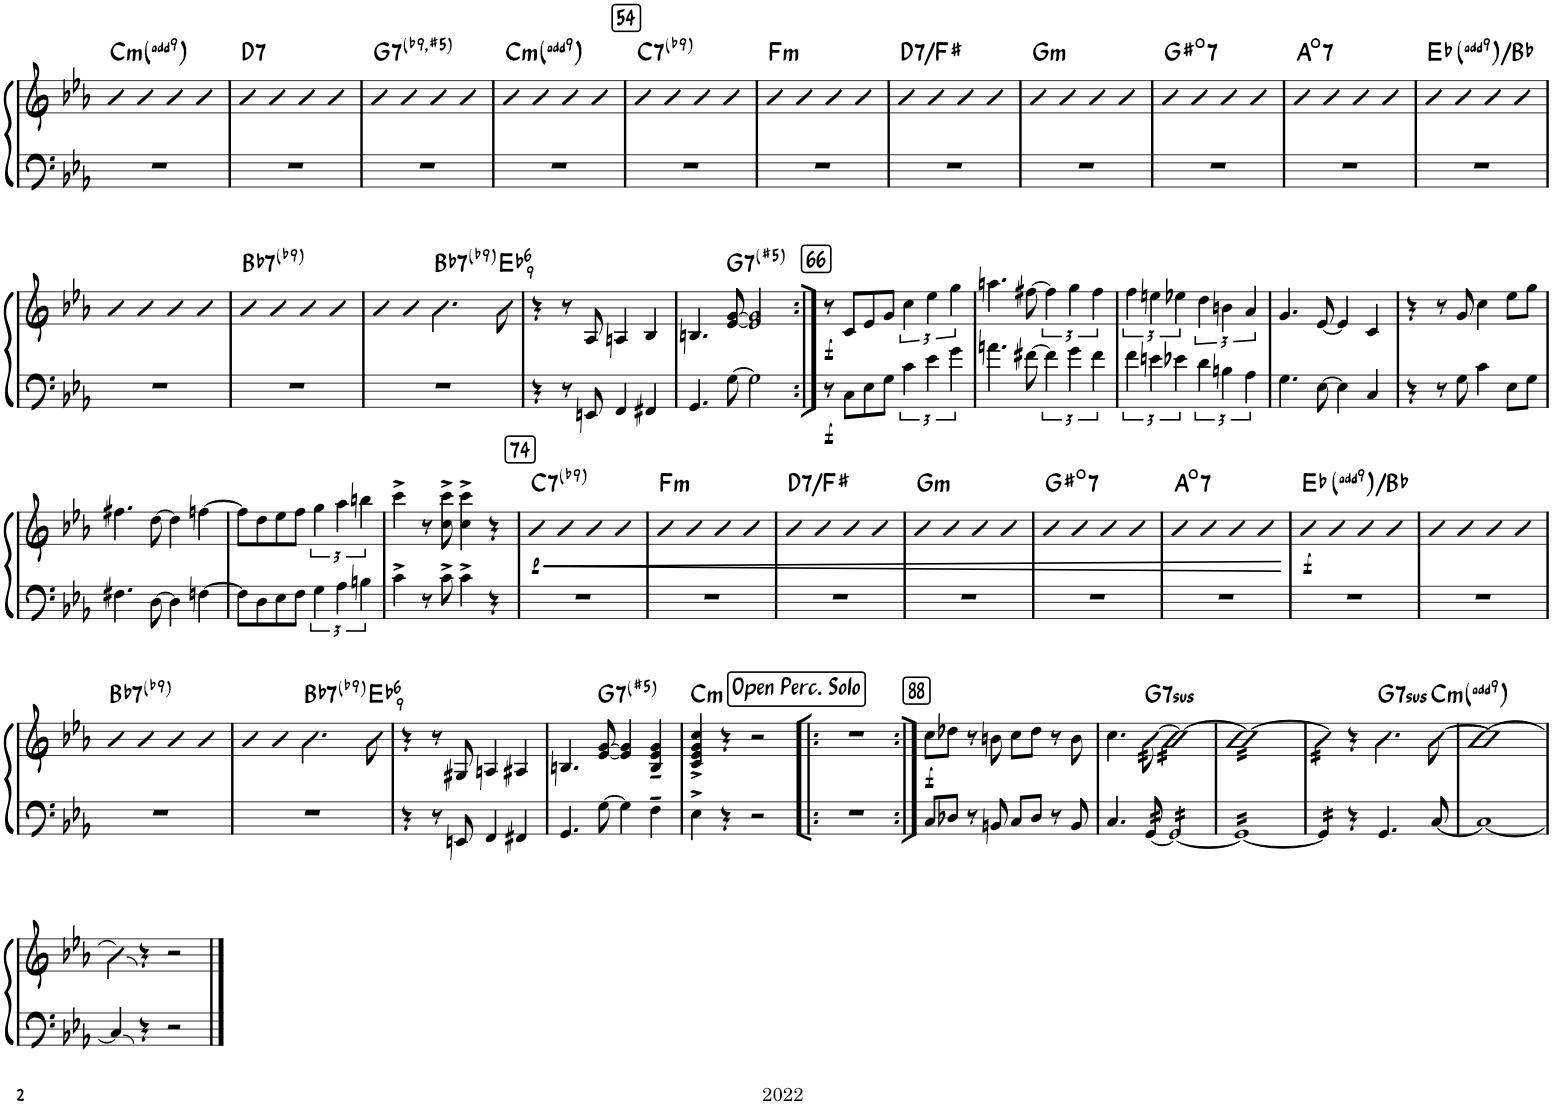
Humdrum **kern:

**kern	**dynam	**harte	**kern	**kern	**dynam	**harte	**kern	**dynam	**harte	**kern	**dynam	**harte	**kern	**dynam	**harte	**kern	**dynam	**harte	**kern	**dynam	**harte	**kern	**dynam	**harte	**kern	**dynam	**harte
*part9	*part9	*part9	*part8	*part8	*part8	*part8	*part7	*part7	*part7	*part6	*part6	*part6	*part5	*part5	*part5	*part4	*part4	*part4	*part3	*part3	*part3	*part2	*part2	*part2	*part1	*part1	*part1
*staff10	*staff10	*	*staff9	*staff8	*staff8/9	*	*staff7	*staff7	*	*staff6	*staff6	*	*staff5	*staff5	*	*staff4	*staff4	*	*staff3	*staff3	*	*staff2	*staff2	*	*staff1	*staff1	*
*I"Acoustic Bass	*	*	*I"Piano	*	*	*	*I"Bb Trumpet 2	*	*	*I"Bb Trumpet 1	*	*	*I"Alto Saxophone 3	*	*	*I"Alto Saxophone 2	*	*	*I"Alto Saxophone 1	*	*	*I"Flute 2	*	*	*I"Flute 1	*	*
*I'Bass	*	*	*I'Pno.	*	*	*	*I'Bb Tpt. 2	*	*	*I'Bb Tpt. 1	*	*	*I'A. Sax. 3	*	*	*I'A. Sax. 2	*	*	*I'A. Sax. 1	*	*	*I'Fl. 2	*	*	*I'Fl. 1	*	*
!!LO:PB:g=z
*clefFv4	*	*	*clefF4	*clefG2	*	*	*clefG2	*	*	*clefG2	*	*	*clefG2	*	*	*clefG2	*	*	*clefG2	*	*	*clefG2	*	*	*clefG2	*	*
*	*	*	*	*	*	*	*ITrd1c2	*	*	*ITrd1c2	*	*	*ITrd5c9	*	*	*ITrd5c9	*	*	*ITrd5c9	*	*	*	*	*	*	*	*
*k[b-e-a-]	*	*	*k[b-e-a-]	*k[b-e-a-]	*	*	*k[b-e-a-]	*	*	*k[b-e-a-]	*	*	*k[b-e-a-]	*	*	*k[b-e-a-]	*	*	*k[b-e-a-]	*	*	*k[b-e-a-]	*	*	*k[b-e-a-]	*	*
*M2/2	*	*	*M2/2	*M2/2	*	*	*M2/2	*	*	*M2/2	*	*	*M2/2	*	*	*M2/2	*	*	*M2/2	*	*	*M2/2	*	*	*M2/2	*	*
*met(c|)	*	*	*met(c|)	*met(c|)	*	*	*met(c|)	*	*	*met(c|)	*	*	*met(c|)	*	*	*met(c|)	*	*	*met(c|)	*	*	*met(c|)	*	*	*met(c|)	*	*
=50	=50	=50	=50	=50	=50	=50	=50	=50	=50	=50	=50	=50	=50	=50	=50	=50	=50	=50	=50	=50	=50	=50	=50	=50	=50	=50	=50
!	!	!LO:H:kt=m	!	!	!	!LO:H:kt=m	!	!	!LO:H:kt=m	!	!	!LO:H:kt=m	!	!	!LO:H:kt=m	!	!	!LO:H:kt=m	!	!	!LO:H:kt=m	!	!	!LO:H:kt=m	!	!	!LO:H:kt=m
4B-	.	C:min(9)	1r	4B-	.	C:min(9)	4B-	.	C:min(9)	4B-	.	C:min(9)	4B-	.	C:min(9)	4B-	.	C:min(9)	4B-	.	C:min(9)	4B-	.	C:min(9)	4B-	.	C:min(9)
4B-	.	.	.	4B-	.	.	4B-	.	.	4B-	.	.	4B-	.	.	4B-	.	.	4B-	.	.	4B-	.	.	4B-	.	.
4B-	.	.	.	4B-	.	.	4B-	.	.	4B-	.	.	4B-	.	.	4B-	.	.	4B-	.	.	4B-	.	.	4B-	.	.
4B-	.	.	.	4B-	.	.	4B-	.	.	4B-	.	.	4B-	.	.	4B-	.	.	4B-	.	.	4B-	.	.	4B-	.	.
=51	=51	=51	=51	=51	=51	=51	=51	=51	=51	=51	=51	=51	=51	=51	=51	=51	=51	=51	=51	=51	=51	=51	=51	=51	=51	=51	=51
!	!	!LO:H:kt=7	!	!	!	!LO:H:kt=7	!	!	!LO:H:kt=7	!	!	!LO:H:kt=7	!	!	!LO:H:kt=7	!	!	!LO:H:kt=7	!	!	!LO:H:kt=7	!	!	!LO:H:kt=7	!	!	!LO:H:kt=7
4B-	.	D:7	1r	4B-	.	D:7	4B-	.	D:7	4B-	.	D:7	4B-	.	D:7	4B-	.	D:7	4B-	.	D:7	4B-	.	D:7	4B-	.	D:7
4B-	.	.	.	4B-	.	.	4B-	.	.	4B-	.	.	4B-	.	.	4B-	.	.	4B-	.	.	4B-	.	.	4B-	.	.
4B-	.	.	.	4B-	.	.	4B-	.	.	4B-	.	.	4B-	.	.	4B-	.	.	4B-	.	.	4B-	.	.	4B-	.	.
4B-	.	.	.	4B-	.	.	4B-	.	.	4B-	.	.	4B-	.	.	4B-	.	.	4B-	.	.	4B-	.	.	4B-	.	.
=52	=52	=52	=52	=52	=52	=52	=52	=52	=52	=52	=52	=52	=52	=52	=52	=52	=52	=52	=52	=52	=52	=52	=52	=52	=52	=52	=52
!	!	!LO:H:kt=7	!	!	!	!LO:H:kt=7	!	!	!LO:H:kt=7	!	!	!LO:H:kt=7	!	!	!LO:H:kt=7	!	!	!LO:H:kt=7	!	!	!LO:H:kt=7	!	!	!LO:H:kt=7	!	!	!LO:H:kt=7
4B-	.	G:(3,#5,b7,b9)	1r	4B-	.	G:(3,#5,b7,b9)	4B-	.	G:(3,#5,b7,b9)	4B-	.	G:(3,#5,b7,b9)	4B-	.	G:(3,#5,b7,b9)	4B-	.	G:(3,#5,b7,b9)	4B-	.	G:(3,#5,b7,b9)	4B-	.	G:(3,#5,b7,b9)	4B-	.	G:(3,#5,b7,b9)
4B-	.	.	.	4B-	.	.	4B-	.	.	4B-	.	.	4B-	.	.	4B-	.	.	4B-	.	.	4B-	.	.	4B-	.	.
4B-	.	.	.	4B-	.	.	4B-	.	.	4B-	.	.	4B-	.	.	4B-	.	.	4B-	.	.	4B-	.	.	4B-	.	.
4B-	.	.	.	4B-	.	.	4B-	.	.	4B-	.	.	4B-	.	.	4B-	.	.	4B-	.	.	4B-	.	.	4B-	.	.
=53	=53	=53	=53	=53	=53	=53	=53	=53	=53	=53	=53	=53	=53	=53	=53	=53	=53	=53	=53	=53	=53	=53	=53	=53	=53	=53	=53
!	!	!LO:H:kt=m	!	!	!	!LO:H:kt=m	!	!	!LO:H:kt=m	!	!	!LO:H:kt=m	!	!	!LO:H:kt=m	!	!	!LO:H:kt=m	!	!	!LO:H:kt=m	!	!	!LO:H:kt=m	!	!	!LO:H:kt=m
4B-	.	C:min(9)	1r	4B-	.	C:min(9)	4B-	.	C:min(9)	4B-	.	C:min(9)	4B-	.	C:min(9)	4B-	.	C:min(9)	4B-	.	C:min(9)	4B-	.	C:min(9)	4B-	.	C:min(9)
4B-	.	.	.	4B-	.	.	4B-	.	.	4B-	.	.	4B-	.	.	4B-	.	.	4B-	.	.	4B-	.	.	4B-	.	.
4B-	.	.	.	4B-	.	.	4B-	.	.	4B-	.	.	4B-	.	.	4B-	.	.	4B-	.	.	4B-	.	.	4B-	.	.
4B-	.	.	.	4B-	.	.	4B-	.	.	4B-	.	.	4B-	.	.	4B-	.	.	4B-	.	.	4B-	.	.	4B-	.	.
!!LO:REH:place=s1:a:B:fs=14:t=54
=54	=54	=54	=54	=54	=54	=54	=54	=54	=54	=54	=54	=54	=54	=54	=54	=54	=54	=54	=54	=54	=54	=54	=54	=54	=54	=54	=54
!	!	!LO:H:kt=7	!	!	!	!LO:H:kt=7	!	!	!LO:H:kt=7	!	!	!LO:H:kt=7	!	!	!LO:H:kt=7	!	!	!LO:H:kt=7	!	!	!LO:H:kt=7	!	!	!LO:H:kt=7	!	!	!LO:H:kt=7
4B-	.	C:7(b9)	1r	4B-	.	C:7(b9)	4B-	.	C:7(b9)	4B-	.	C:7(b9)	4B-	.	C:7(b9)	4B-	.	C:7(b9)	4B-	.	C:7(b9)	4B-	.	C:7(b9)	4B-	.	C:7(b9)
4B-	.	.	.	4B-	.	.	4B-	.	.	4B-	.	.	4B-	.	.	4B-	.	.	4B-	.	.	4B-	.	.	4B-	.	.
4B-	.	.	.	4B-	.	.	4B-	.	.	4B-	.	.	4B-	.	.	4B-	.	.	4B-	.	.	4B-	.	.	4B-	.	.
4B-	.	.	.	4B-	.	.	4B-	.	.	4B-	.	.	4B-	.	.	4B-	.	.	4B-	.	.	4B-	.	.	4B-	.	.
=55	=55	=55	=55	=55	=55	=55	=55	=55	=55	=55	=55	=55	=55	=55	=55	=55	=55	=55	=55	=55	=55	=55	=55	=55	=55	=55	=55
!	!	!LO:H:kt=m	!	!	!	!LO:H:kt=m	!	!	!LO:H:kt=m	!	!	!LO:H:kt=m	!	!	!LO:H:kt=m	!	!	!LO:H:kt=m	!	!	!LO:H:kt=m	!	!	!LO:H:kt=m	!	!	!LO:H:kt=m
4B-	.	F:min	1r	4B-	.	F:min	4B-	.	F:min	4B-	.	F:min	4B-	.	F:min	4B-	.	F:min	4B-	.	F:min	4B-	.	F:min	4B-	.	F:min
4B-	.	.	.	4B-	.	.	4B-	.	.	4B-	.	.	4B-	.	.	4B-	.	.	4B-	.	.	4B-	.	.	4B-	.	.
4B-	.	.	.	4B-	.	.	4B-	.	.	4B-	.	.	4B-	.	.	4B-	.	.	4B-	.	.	4B-	.	.	4B-	.	.
4B-	.	.	.	4B-	.	.	4B-	.	.	4B-	.	.	4B-	.	.	4B-	.	.	4B-	.	.	4B-	.	.	4B-	.	.
=56	=56	=56	=56	=56	=56	=56	=56	=56	=56	=56	=56	=56	=56	=56	=56	=56	=56	=56	=56	=56	=56	=56	=56	=56	=56	=56	=56
!	!	!LO:H:kt=7	!	!	!	!LO:H:kt=7	!	!	!LO:H:kt=7	!	!	!LO:H:kt=7	!	!	!LO:H:kt=7	!	!	!LO:H:kt=7	!	!	!LO:H:kt=7	!	!	!LO:H:kt=7	!	!	!LO:H:kt=7
4B-	.	D:7/3	1r	4B-	.	D:7/3	4B-	.	D:7/3	4B-	.	D:7/3	4B-	.	D:7/3	4B-	.	D:7/3	4B-	.	D:7/3	4B-	.	D:7/3	4B-	.	D:7/3
4B-	.	.	.	4B-	.	.	4B-	.	.	4B-	.	.	4B-	.	.	4B-	.	.	4B-	.	.	4B-	.	.	4B-	.	.
4B-	.	.	.	4B-	.	.	4B-	.	.	4B-	.	.	4B-	.	.	4B-	.	.	4B-	.	.	4B-	.	.	4B-	.	.
4B-	.	.	.	4B-	.	.	4B-	.	.	4B-	.	.	4B-	.	.	4B-	.	.	4B-	.	.	4B-	.	.	4B-	.	.
=57	=57	=57	=57	=57	=57	=57	=57	=57	=57	=57	=57	=57	=57	=57	=57	=57	=57	=57	=57	=57	=57	=57	=57	=57	=57	=57	=57
!	!	!LO:H:kt=m	!	!	!	!LO:H:kt=m	!	!	!LO:H:kt=m	!	!	!LO:H:kt=m	!	!	!LO:H:kt=m	!	!	!LO:H:kt=m	!	!	!LO:H:kt=m	!	!	!LO:H:kt=m	!	!	!LO:H:kt=m
4B-	.	G:min	1r	4B-	.	G:min	4B-	.	G:min	4B-	.	G:min	4B-	.	G:min	4B-	.	G:min	4B-	.	G:min	4B-	.	G:min	4B-	.	G:min
4B-	.	.	.	4B-	.	.	4B-	.	.	4B-	.	.	4B-	.	.	4B-	.	.	4B-	.	.	4B-	.	.	4B-	.	.
4B-	.	.	.	4B-	.	.	4B-	.	.	4B-	.	.	4B-	.	.	4B-	.	.	4B-	.	.	4B-	.	.	4B-	.	.
4B-	.	.	.	4B-	.	.	4B-	.	.	4B-	.	.	4B-	.	.	4B-	.	.	4B-	.	.	4B-	.	.	4B-	.	.
=58	=58	=58	=58	=58	=58	=58	=58	=58	=58	=58	=58	=58	=58	=58	=58	=58	=58	=58	=58	=58	=58	=58	=58	=58	=58	=58	=58
!	!	!LO:H:kt=7	!	!	!	!LO:H:kt=7	!	!	!LO:H:kt=7	!	!	!LO:H:kt=7	!	!	!LO:H:kt=7	!	!	!LO:H:kt=7	!	!	!LO:H:kt=7	!	!	!LO:H:kt=7	!	!	!LO:H:kt=7
4B-	.	G#:dim7	1r	4B-	.	G#:dim7	4B-	.	G#:dim7	4B-	.	G#:dim7	4B-	.	G#:dim7	4B-	.	G#:dim7	4B-	.	G#:dim7	4B-	.	G#:dim7	4B-	.	G#:dim7
4B-	.	.	.	4B-	.	.	4B-	.	.	4B-	.	.	4B-	.	.	4B-	.	.	4B-	.	.	4B-	.	.	4B-	.	.
4B-	.	.	.	4B-	.	.	4B-	.	.	4B-	.	.	4B-	.	.	4B-	.	.	4B-	.	.	4B-	.	.	4B-	.	.
4B-	.	.	.	4B-	.	.	4B-	.	.	4B-	.	.	4B-	.	.	4B-	.	.	4B-	.	.	4B-	.	.	4B-	.	.
=59	=59	=59	=59	=59	=59	=59	=59	=59	=59	=59	=59	=59	=59	=59	=59	=59	=59	=59	=59	=59	=59	=59	=59	=59	=59	=59	=59
!	!	!LO:H:kt=7	!	!	!	!LO:H:kt=7	!	!	!LO:H:kt=7	!	!	!LO:H:kt=7	!	!	!LO:H:kt=7	!	!	!LO:H:kt=7	!	!	!LO:H:kt=7	!	!	!LO:H:kt=7	!	!	!LO:H:kt=7
4B-	.	A:dim7	1r	4B-	.	A:dim7	4B-	.	A:dim7	4B-	.	A:dim7	4B-	.	A:dim7	4B-	.	A:dim7	4B-	.	A:dim7	4B-	.	A:dim7	4B-	.	A:dim7
4B-	.	.	.	4B-	.	.	4B-	.	.	4B-	.	.	4B-	.	.	4B-	.	.	4B-	.	.	4B-	.	.	4B-	.	.
4B-	.	.	.	4B-	.	.	4B-	.	.	4B-	.	.	4B-	.	.	4B-	.	.	4B-	.	.	4B-	.	.	4B-	.	.
4B-	.	.	.	4B-	.	.	4B-	.	.	4B-	.	.	4B-	.	.	4B-	.	.	4B-	.	.	4B-	.	.	4B-	.	.
=60	=60	=60	=60	=60	=60	=60	=60	=60	=60	=60	=60	=60	=60	=60	=60	=60	=60	=60	=60	=60	=60	=60	=60	=60	=60	=60	=60
4B-	.	Eb:maj(9)/5	1r	4B-	.	Eb:maj(9)/5	4B-	.	Eb:maj(9)/5	4B-	.	Eb:maj(9)/5	4B-	.	Eb:maj(9)/5	4B-	.	Eb:maj(9)/5	4B-	.	Eb:maj(9)/5	4B-	.	Eb:maj(9)/5	4B-	.	Eb:maj(9)/5
4B-	.	.	.	4B-	.	.	4B-	.	.	4B-	.	.	4B-	.	.	4B-	.	.	4B-	.	.	4B-	.	.	4B-	.	.
4B-	.	.	.	4B-	.	.	4B-	.	.	4B-	.	.	4B-	.	.	4B-	.	.	4B-	.	.	4B-	.	.	4B-	.	.
4B-	.	.	.	4B-	.	.	4B-	.	.	4B-	.	.	4B-	.	.	4B-	.	.	4B-	.	.	4B-	.	.	4B-	.	.
!!LO:LB:g=z
=61	=61	=61	=61	=61	=61	=61	=61	=61	=61	=61	=61	=61	=61	=61	=61	=61	=61	=61	=61	=61	=61	=61	=61	=61	=61	=61	=61
4B-	.	.	1r	4B-	.	.	4B-	.	.	4B-	.	.	4B-	.	.	4B-	.	.	4B-	.	.	4B-	.	.	4B-	.	.
4B-	.	.	.	4B-	.	.	4B-	.	.	4B-	.	.	4B-	.	.	4B-	.	.	4B-	.	.	4B-	.	.	4B-	.	.
4B-	.	.	.	4B-	.	.	4B-	.	.	4B-	.	.	4B-	.	.	4B-	.	.	4B-	.	.	4B-	.	.	4B-	.	.
4B-	.	.	.	4B-	.	.	4B-	.	.	4B-	.	.	4B-	.	.	4B-	.	.	4B-	.	.	4B-	.	.	4B-	.	.
=62	=62	=62	=62	=62	=62	=62	=62	=62	=62	=62	=62	=62	=62	=62	=62	=62	=62	=62	=62	=62	=62	=62	=62	=62	=62	=62	=62
!	!	!LO:H:kt=7	!	!	!	!LO:H:kt=7	!	!	!LO:H:kt=7	!	!	!LO:H:kt=7	!	!	!LO:H:kt=7	!	!	!LO:H:kt=7	!	!	!LO:H:kt=7	!	!	!LO:H:kt=7	!	!	!LO:H:kt=7
4B-	.	Bb:7(b9)	1r	4B-	.	Bb:7(b9)	4B-	.	Bb:7(b9)	4B-	.	Bb:7(b9)	4B-	.	Bb:7(b9)	4B-	.	Bb:7(b9)	4B-	.	Bb:7(b9)	4B-	.	Bb:7(b9)	4B-	.	Bb:7(b9)
4B-	.	.	.	4B-	.	.	4B-	.	.	4B-	.	.	4B-	.	.	4B-	.	.	4B-	.	.	4B-	.	.	4B-	.	.
4B-	.	.	.	4B-	.	.	4B-	.	.	4B-	.	.	4B-	.	.	4B-	.	.	4B-	.	.	4B-	.	.	4B-	.	.
4B-	.	.	.	4B-	.	.	4B-	.	.	4B-	.	.	4B-	.	.	4B-	.	.	4B-	.	.	4B-	.	.	4B-	.	.
=63	=63	=63	=63	=63	=63	=63	=63	=63	=63	=63	=63	=63	=63	=63	=63	=63	=63	=63	=63	=63	=63	=63	=63	=63	=63	=63	=63
4B-	.	.	1r	4B-	.	.	4B-	.	.	4B-	.	.	4B-	.	.	4B-	.	.	4B-	.	.	4B-	.	.	4B-	.	.
4B-	.	.	.	4B-	.	.	4B-	.	.	4B-	.	.	4B-	.	.	4B-	.	.	4B-	.	.	4B-	.	.	4B-	.	.
!	!	!LO:H:kt=7	!	!	!	!LO:H:kt=7	!	!	!LO:H:kt=7	!	!	!LO:H:kt=7	!	!	!LO:H:kt=7	!	!	!LO:H:kt=7	!	!	!LO:H:kt=7	!	!	!LO:H:kt=7	!	!	!LO:H:kt=7
4.B-	.	Bb:7(b9)	.	4.B-\	.	Bb:7(b9)	4.B-	.	Bb:7(b9)	4.B-	.	Bb:7(b9)	4.B-	.	Bb:7(b9)	4.B-	.	Bb:7(b9)	4.B-	.	Bb:7(b9)	4.B-	.	Bb:7(b9)	4.B-	.	Bb:7(b9)
!	!	!LO:H:kt=6	!	!	!	!LO:H:kt=6	!	!	!LO:H:kt=6	!	!	!LO:H:kt=6	!	!	!LO:H:kt=6	!	!	!LO:H:kt=6	!	!	!LO:H:kt=6	!	!	!LO:H:kt=6	!	!	!LO:H:kt=6
8B-	.	Eb:maj6(9)	.	8B-\	.	Eb:maj6(9)	8B-	.	Eb:maj6(9)	8B-	.	Eb:maj6(9)	8B-	.	Eb:maj6(9)	8B-	.	Eb:maj6(9)	8B-	.	Eb:maj6(9)	8B-	.	Eb:maj6(9)	8B-	.	Eb:maj6(9)
=64	=64	=64	=64	=64	=64	=64	=64	=64	=64	=64	=64	=64	=64	=64	=64	=64	=64	=64	=64	=64	=64	=64	=64	=64	=64	=64	=64
4r	.	.	4r	4r	.	.	4r	.	.	4r	.	.	4r	.	.	4r	.	.	4r	.	.	4r	.	.	4r	.	.
8r	.	.	8r	8r	.	.	8r	.	.	8r	.	.	8r	.	.	8r	.	.	8r	.	.	8r	.	.	8r	.	.
8EEEn	.	.	8EEn/	8A-/	.	.	8A-	.	.	8A-	.	.	8A-	.	.	8A-	.	.	8A-	.	.	8a-	.	.	8a-	.	.
4FFF	.	.	4FF/	4An/	.	.	4An	.	.	4An	.	.	4An	.	.	4An	.	.	4An	.	.	4an	.	.	4an	.	.
4FFF#X	.	.	4FF#X/	4B-/	.	.	4B-	.	.	4B-	.	.	4B-	.	.	4B-	.	.	4B-	.	.	4b-	.	.	4b-	.	.
=65	=65	=65	=65	=65	=65	=65	=65	=65	=65	=65	=65	=65	=65	=65	=65	=65	=65	=65	=65	=65	=65	=65	=65	=65	=65	=65	=65
4.GGG	.	.	4.GG/	4.Bn/	.	.	4.Bn	.	.	4.Bn	.	.	4.Bn	.	.	4.Bn	.	.	4.Bn	.	.	4.bn	.	.	4.bn	.	.
!	!	!LO:H:kt=7	!	!	!	!LO:H:kt=7	!	!	!LO:H:kt=7	!	!	!LO:H:kt=7	!	!	!LO:H:kt=7	!	!	!LO:H:kt=7	!	!	!LO:H:kt=7	!	!	!LO:H:kt=7	!	!	!LO:H:kt=7
[8GG	.	G:(3,#5,b7)	[8G\	[8e-/ [8g/	.	G:(3,#5,b7)	[8e- [8g	.	G:(3,#5,b7)	[8e- [8g	.	G:(3,#5,b7)	[8e- [8g	.	G:(3,#5,b7)	[8e- [8g	.	G:(3,#5,b7)	[8e- [8g	.	G:(3,#5,b7)	[8ee- [8gg	.	G:(3,#5,b7)	[8ee- [8gg	.	G:(3,#5,b7)
4GG]	.	.	2G\]	2e-/] 2g/]	.	.	2e-] 2g]	.	.	2e-] 2g]	.	.	2e-] 2g]	.	.	2e-] 2g]	.	.	2e-] 2g]	.	.	2ee-] 2gg]	.	.	2ee-] 2gg]	.	.
4GGG	.	.	.	.	.	.	.	.	.	.	.	.	.	.	.	.	.	.	.	.	.	.	.	.	.	.	.
!!LO:REH:place=s1:a:B:fs=14:t=66
=66:|!	=66:|!	=66:|!	=66:|!	=66:|!	=66:|!	=66:|!	=66:|!	=66:|!	=66:|!	=66:|!	=66:|!	=66:|!	=66:|!	=66:|!	=66:|!	=66:|!	=66:|!	=66:|!	=66:|!	=66:|!	=66:|!	=66:|!	=66:|!	=66:|!	=66:|!	=66:|!	=66:|!
!	!LO:DY:b	!	!	!	!LO:DY:b=2	!	!	!	!	!	!	!	!	!	!	!	!	!	!	!	!	!	!	!	!	!	!
!	!	!	!	!	!LO:DY:n=1:b	!	!	!LO:DY:b	!	!	!LO:DY:b	!	!	!LO:DY:b	!	!	!LO:DY:b	!	!	!LO:DY:b	!	!	!LO:DY:b	!	!	!LO:DY:b	!
8r	f	.	8r	8r	f f	.	8r	f	.	8r	f	.	8r	f	.	8r	f	.	8r	f	.	8r	f	.	8r	f	.
8CC/L	.	.	8C\L	8c/L	.	.	8c/L	.	.	8c!/L	.	.	8c/L	.	.	8c/L	.	.	8c/L	.	.	8c!/L	.	.	8c!/L	.	.
8EE-/	.	.	8E-\	8e-/	.	.	8e-/	.	.	8e-!/	.	.	8e-/	.	.	8e-/	.	.	8e-/	.	.	8e-!/	.	.	8e-!/	.	.
8GG/J	.	.	8G\J	8g/J	.	.	8g/J	.	.	8g!/J	.	.	8g/J	.	.	8g/J	.	.	8g/J	.	.	8g!/J	.	.	8g!/J	.	.
*Xbrackettup	*	*	*	*	*	*	*Xbrackettup	*	*	*Xbrackettup	*	*	*Xbrackettup	*	*	*Xbrackettup	*	*	*Xbrackettup	*	*	*Xbrackettup	*	*	*Xbrackettup	*	*
6C	.	.	6c\	6cc\	.	.	6c	.	.	6cc	.	.	6c	.	.	6c	.	.	6cc	.	.	6cc	.	.	6cc	.	.
6E-	.	.	6e-\	6ee-\	.	.	6e-	.	.	6ee-	.	.	6e-	.	.	6e-	.	.	6ee-	.	.	6ee-	.	.	6ee-	.	.
6G	.	.	6g\	6gg\	.	.	6g	.	.	6gg	.	.	6g	.	.	6g	.	.	6gg	.	.	6gg	.	.	6gg	.	.
=67	=67	=67	=67	=67	=67	=67	=67	=67	=67	=67	=67	=67	=67	=67	=67	=67	=67	=67	=67	=67	=67	=67	=67	=67	=67	=67	=67
4.An	.	.	4.an\	4.aan\	.	.	4.an	.	.	4.aan	.	.	4.an	.	.	4.an	.	.	4.aan	.	.	4.aan	.	.	4.aan	.	.
[8F#X	.	.	[8f#X\	[8ff#X\	.	.	[8f#X	.	.	[8ff#X	.	.	[8f#X	.	.	[8f#X	.	.	[8ff#X	.	.	[8ff#X	.	.	[8ff#X	.	.
6F#]	.	.	6f#\]	6ff#\]	.	.	6f#]	.	.	6ff#]	.	.	6f#]	.	.	6f#]	.	.	6ff#]	.	.	6ff#]	.	.	6ff#]	.	.
6G	.	.	6g\	6gg\	.	.	6g	.	.	6gg	.	.	6g	.	.	6g	.	.	6gg	.	.	6gg	.	.	6gg	.	.
6F#	.	.	6f#\	6ff#\	.	.	6f#	.	.	6ff#	.	.	6f#	.	.	6f#	.	.	6ff#	.	.	6ff#	.	.	6ff#	.	.
=68	=68	=68	=68	=68	=68	=68	=68	=68	=68	=68	=68	=68	=68	=68	=68	=68	=68	=68	=68	=68	=68	=68	=68	=68	=68	=68	=68
6F	.	.	6f\	6ff\	.	.	6f	.	.	6ff	.	.	6f	.	.	6f	.	.	6ff	.	.	6ff	.	.	6ff	.	.
6En	.	.	6en\	6een\	.	.	6en	.	.	6een	.	.	6en	.	.	6en	.	.	6een	.	.	6een	.	.	6een	.	.
6E-X	.	.	6e-X\	6ee-X\	.	.	6e-X	.	.	6ee-X	.	.	6e-X	.	.	6e-X	.	.	6ee-X	.	.	6ee-X	.	.	6ee-X	.	.
6D	.	.	6d\	6dd\	.	.	6d	.	.	6dd	.	.	6d	.	.	6d	.	.	6dd	.	.	6dd	.	.	6dd	.	.
6BBn	.	.	6Bn\	6bn\	.	.	6bn	.	.	6bn	.	.	6Bn	.	.	6Bn	.	.	6bn	.	.	6bbn	.	.	6bbn	.	.
6AA-	.	.	6A-\	6a-/	.	.	6a-	.	.	6a-	.	.	6A-	.	.	6A-	.	.	6a-	.	.	6aa-	.	.	6aa-	.	.
=69	=69	=69	=69	=69	=69	=69	=69	=69	=69	=69	=69	=69	=69	=69	=69	=69	=69	=69	=69	=69	=69	=69	=69	=69	=69	=69	=69
4.GG	.	.	4.G\	4.g/	.	.	4.g	.	.	4.g	.	.	4.G	.	.	4.G	.	.	4.g	.	.	4.gg	.	.	4.gg	.	.
[8EE-	.	.	[8E-\	[8e-/	.	.	[8e-	.	.	[8e-	.	.	[8e-	.	.	[8e-	.	.	[8e-	.	.	[8ee-	.	.	[8ee-	.	.
4EE-]	.	.	4E-\]	4e-/]	.	.	4e-]	.	.	4e-]	.	.	4e-]	.	.	4e-]	.	.	4e-]	.	.	4ee-]	.	.	4ee-]	.	.
4CC	.	.	4C/	4c/	.	.	4c	.	.	4c	.	.	4c	.	.	4c	.	.	4c	.	.	4cc	.	.	4cc	.	.
=70	=70	=70	=70	=70	=70	=70	=70	=70	=70	=70	=70	=70	=70	=70	=70	=70	=70	=70	=70	=70	=70	=70	=70	=70	=70	=70	=70
4r	.	.	4r	4r	.	.	4r	.	.	4r	.	.	4r	.	.	4r	.	.	4r	.	.	4r	.	.	4r	.	.
8r	.	.	8r	8r	.	.	8r	.	.	8r	.	.	8r	.	.	8r	.	.	8r	.	.	8r	.	.	8r	.	.
8GG	.	.	8G\	8g/	.	.	8g	.	.	8g	.	.	8g	.	.	8g	.	.	8g	.	.	8g	.	.	8g	.	.
4C	.	.	4c\	4cc\	.	.	4cc	.	.	4cc	.	.	4cc	.	.	4cc	.	.	4cc	.	.	4cc	.	.	4cc	.	.
8EE-/L	.	.	8E-\L	8ee-\L	.	.	8e-/L	.	.	8ee-\L	.	.	8e-/L	.	.	8e-/L	.	.	8ee-\L	.	.	8ee-\L	.	.	8ee-\L	.	.
8GG/J	.	.	8G\J	8gg\J	.	.	8g/J	.	.	8gg\J	.	.	8g/J	.	.	8g/J	.	.	8gg\J	.	.	8gg\J	.	.	8gg\J	.	.
!!LO:LB:g=z
=71	=71	=71	=71	=71	=71	=71	=71	=71	=71	=71	=71	=71	=71	=71	=71	=71	=71	=71	=71	=71	=71	=71	=71	=71	=71	=71	=71
4.FF#X	.	.	4.F#X\	4.ff#X\	.	.	4.f#X	.	.	4.ff#X	.	.	4.f#X	.	.	4.f#X	.	.	4.ff#X	.	.	4.ff#X	.	.	4.ff#X	.	.
[8DD	.	.	[8D\	[8dd\	.	.	[8d	.	.	[8dd	.	.	[8d	.	.	[8d	.	.	[8dd	.	.	[8dd	.	.	[8dd	.	.
4DD]	.	.	4D\]	4dd\]	.	.	4d]	.	.	4dd]	.	.	4d]	.	.	4d]	.	.	4dd]	.	.	4dd]	.	.	4dd]	.	.
[4FFn	.	.	[4Fn\	[4ffn\	.	.	[4fn	.	.	[4ffn	.	.	[4fn	.	.	[4fn	.	.	[4ffn	.	.	[4ffn	.	.	[4ffn	.	.
=72	=72	=72	=72	=72	=72	=72	=72	=72	=72	=72	=72	=72	=72	=72	=72	=72	=72	=72	=72	=72	=72	=72	=72	=72	=72	=72	=72
8FF/L]	.	.	8F\L]	8ff\L]	.	.	8f/L]	.	.	8ff\L]	.	.	8f/L]	.	.	8f/L]	.	.	8ff\L]	.	.	8ff\L]	.	.	8ff\L]	.	.
8DD/	.	.	8D\	8dd\	.	.	8d/	.	.	8dd\	.	.	8d/	.	.	8d/	.	.	8dd\	.	.	8dd\	.	.	8dd\	.	.
8EE-/	.	.	8E-\	8ee-\	.	.	8e-/	.	.	8ee-\	.	.	8e-/	.	.	8e-/	.	.	8ee-\	.	.	8ee-\	.	.	8ee-\	.	.
8FF/J	.	.	8F\J	8ff\J	.	.	8f/J	.	.	8ff\J	.	.	8f/J	.	.	8f/J	.	.	8ff\J	.	.	8ff\J	.	.	8ff\J	.	.
6GG	.	.	6G\	6gg\	.	.	6g	.	.	6gg	.	.	6g	.	.	6g	.	.	6gg	.	.	6gg	.	.	6gg	.	.
6AA-	.	.	6A-\	6aa-\	.	.	6a-	.	.	6aa-	.	.	6a-	.	.	6a-	.	.	6aa-	.	.	6aa-	.	.	6aa-	.	.
6BBn	.	.	6Bn\	6bbn\	.	.	6bn	.	.	6bbn	.	.	6bn	.	.	6bn	.	.	6bbn	.	.	6bbn	.	.	6bbn	.	.
=73	=73	=73	=73	=73	=73	=73	=73	=73	=73	=73	=73	=73	=73	=73	=73	=73	=73	=73	=73	=73	=73	=73	=73	=73	=73	=73	=73
4C^	.	.	4c^\	4ccc^\	.	.	4cc^	.	.	4ccc^	.	.	4cc^	.	.	4cc^	.	.	4ccc^	.	.	4ccc^	.	.	4ccc^	.	.
8r	.	.	8r	8r	.	.	8r	.	.	8r	.	.	8r	.	.	8r	.	.	8r	.	.	8r	.	.	8r	.	.
8C^	.	.	8c^\	8cc\^ 8ccc\^	.	.	8cc^	.	.	8ccc^	.	.	8cc^	.	.	8cc^	.	.	8ccc^	.	.	8ccc^	.	.	8ccc^	.	.
4C^	.	.	4c^\	4cc\^ 4ccc\^	.	.	4cc^	.	.	4ccc^	.	.	4cc^	.	.	4cc^	.	.	4ccc^	.	.	4ccc^	.	.	4ccc^	.	.
4r	.	.	4r	4r	.	.	4r	.	.	4r	.	.	4r	.	.	4r	.	.	4r	.	.	4r	.	.	4r	.	.
!!LO:REH:place=s1:a:B:fs=14:t=74
=74	=74	=74	=74	=74	=74	=74	=74	=74	=74	=74	=74	=74	=74	=74	=74	=74	=74	=74	=74	=74	=74	=74	=74	=74	=74	=74	=74
!	!LO:DY:b	!	!	!	!LO:HP:b	!	!	!	!	!	!	!	!	!LO:HP:b	!	!	!LO:HP:b	!	!	!LO:HP:b	!	!	!LO:HP:b	!	!	!LO:HP:b	!
!	!	!LO:H:kt=7	!	!	!LO:DY:n=1:b	!LO:H:kt=7	!	!LO:DY:b	!	!	!LO:DY:b	!	!	!LO:DY:n=1:b	!	!	!LO:DY:n=1:b	!	!	!LO:DY:n=1:b	!	!	!LO:DY:n=1:b	!	!	!LO:DY:n=1:b	!
4B-	mf	C:7(b9)	1r	4B-	< p	C:7(b9)	4en	f	.	4g	f	.	1en	< p	.	1g	< p	.	1b-	< p	.	1cc#X	< p	.	1cc#X	< p	.
4B-	.	.	.	4B-	.	.	8c#X/L	.	.	8en/L	.	.	.	.	.	.	.	.	.	.	.	.	.	.	.	.	.
.	.	.	.	.	.	.	8e/J	.	.	8g/J	.	.	.	.	.	.	.	.	.	.	.	.	.	.	.	.	.
4B-	.	.	.	4B-	.	.	8g/L	.	.	8b-/L	.	.	.	.	.	.	.	.	.	.	.	.	.	.	.	.	.
.	.	.	.	.	.	.	8f/J	.	.	8a-/J	.	.	.	.	.	.	.	.	.	.	.	.	.	.	.	.	.
4B-	.	.	.	4B-	.	.	8r	.	.	8r	.	.	.	.	.	.	.	.	.	.	.	.	.	.	.	.	.
.	.	.	.	.	.	.	8e	.	.	8g	.	.	.	.	.	.	.	.	.	.	.	.	.	.	.	.	.
=75	=75	=75	=75	=75	=75	=75	=75	=75	=75	=75	=75	=75	=75	=75	=75	=75	=75	=75	=75	=75	=75	=75	=75	=75	=75	=75	=75
!	!	!LO:H:kt=m	!	!	!	!LO:H:kt=m	!	!	!	!	!	!	!	!	!	!	!	!	!	!	!	!	!	!	!	!	!
4B-	.	F:min	1r	4B-	.	F:min	4.f	.	.	4.a-	.	.	1e-	.	.	1f	.	.	1a-	.	.	1ccn	.	.	1dd	.	.
4B-	.	.	.	4B-	.	.	.	.	.	.	.	.	.	.	.	.	.	.	.	.	.	.	.	.	.	.	.
.	.	.	.	.	.	.	8en	.	.	8g	.	.	.	.	.	.	.	.	.	.	.	.	.	.	.	.	.
4B-	.	.	.	4B-	.	.	4.f	.	.	4.a-	.	.	.	.	.	.	.	.	.	.	.	.	.	.	.	.	.
4B-	.	.	.	4B-	.	.	.	.	.	.	.	.	.	.	.	.	.	.	.	.	.	.	.	.	.	.	.
.	.	.	.	.	.	.	[8f#X	.	.	[8an	.	.	.	.	.	.	.	.	.	.	.	.	.	.	.	.	.
=76	=76	=76	=76	=76	=76	=76	=76	=76	=76	=76	=76	=76	=76	=76	=76	=76	=76	=76	=76	=76	=76	=76	=76	=76	=76	=76	=76
!	!	!LO:H:kt=7	!	!	!	!LO:H:kt=7	!	!	!	!	!	!	!	!	!	!	!	!	!	!	!	!	!	!	!	!	!
4B-	.	D:7/3	1r	4B-	.	D:7/3	4.f#]	.	.	4.a]	.	.	1d	.	.	1f#X	.	.	1an	.	.	1cc	.	.	1ee-	.	.
4B-	.	.	.	4B-	.	.	.	.	.	.	.	.	.	.	.	.	.	.	.	.	.	.	.	.	.	.	.
.	.	.	.	.	.	.	8d	.	.	8f#X	.	.	.	.	.	.	.	.	.	.	.	.	.	.	.	.	.
4B-	.	.	.	4B-	.	.	8r	.	.	8r	.	.	.	.	.	.	.	.	.	.	.	.	.	.	.	.	.
.	.	.	.	.	.	.	4an	.	.	4cc	.	.	.	.	.	.	.	.	.	.	.	.	.	.	.	.	.
4B-	.	.	.	4B-	.	.	.	.	.	.	.	.	.	.	.	.	.	.	.	.	.	.	.	.	.	.	.
.	.	.	.	.	.	.	8f#X	.	.	8an	.	.	.	.	.	.	.	.	.	.	.	.	.	.	.	.	.
=77	=77	=77	=77	=77	=77	=77	=77	=77	=77	=77	=77	=77	=77	=77	=77	=77	=77	=77	=77	=77	=77	=77	=77	=77	=77	=77	=77
!	!	!LO:H:kt=m	!	!	!	!LO:H:kt=m	!	!	!	!	!	!	!	!	!	!	!	!	!	!	!	!	!	!	!	!	!
4B-	.	G:min	1r	4B-	.	G:min	8g/L	.	.	8b-\L	.	.	1d	.	.	1g	.	.	1b-	.	.	1dd	.	.	1een	.	.
.	.	.	.	.	.	.	8f#X/	.	.	8an\	.	.	.	.	.	.	.	.	.	.	.	.	.	.	.	.	.
4B-	.	.	.	4B-	.	.	8g/	.	.	8b-\	.	.	.	.	.	.	.	.	.	.	.	.	.	.	.	.	.
.	.	.	.	.	.	.	8an/J	.	.	8cc\J	.	.	.	.	.	.	.	.	.	.	.	.	.	.	.	.	.
4B-	.	.	.	4B-	.	.	8b-	.	.	8dd	.	.	.	.	.	.	.	.	.	.	.	.	.	.	.	.	.
.	.	.	.	.	.	.	8r	.	.	8r	.	.	.	.	.	.	.	.	.	.	.	.	.	.	.	.	.
4B-	.	.	.	4B-	.	.	4r	.	.	4r	.	.	.	.	.	.	.	.	.	.	.	.	.	.	.	.	.
=78	=78	=78	=78	=78	=78	=78	=78	=78	=78	=78	=78	=78	=78	=78	=78	=78	=78	=78	=78	=78	=78	=78	=78	=78	=78	=78	=78
!	!	!LO:H:kt=7	!	!	!	!LO:H:kt=7	!	!	!	!	!	!	!	!	!	!	!	!	!	!	!	!	!	!	!	!	!
4B-	.	G#:dim7	1r	4B-	.	G#:dim7	4.a-	.	.	4.bn	.	.	1d	.	.	1a-	.	.	1bn	.	.	1dd	.	.	1ff	.	.
4B-	.	.	.	4B-	.	.	.	.	.	.	.	.	.	.	.	.	.	.	.	.	.	.	.	.	.	.	.
.	.	.	.	.	.	.	8an	.	.	8cc	.	.	.	.	.	.	.	.	.	.	.	.	.	.	.	.	.
4B-	.	.	.	4B-	.	.	6bn	.	.	6dd	.	.	.	.	.	.	.	.	.	.	.	.	.	.	.	.	.
.	.	.	.	.	.	.	6a	.	.	6cc	.	.	.	.	.	.	.	.	.	.	.	.	.	.	.	.	.
4B-	.	.	.	4B-	.	.	.	.	.	.	.	.	.	.	.	.	.	.	.	.	.	.	.	.	.	.	.
.	.	.	.	.	.	.	6a-X	.	.	6b	.	.	.	.	.	.	.	.	.	.	.	.	.	.	.	.	.
=79	=79	=79	=79	=79	=79	=79	=79	=79	=79	=79	=79	=79	=79	=79	=79	=79	=79	=79	=79	=79	=79	=79	=79	=79	=79	=79	=79
!	!	!LO:H:kt=7	!	!	!	!LO:H:kt=7	!	!	!	!	!	!	!	!	!	!	!	!	!	!	!	!	!	!	!	!	!
4B-	.	A:dim7	1r	4B-	.	A:dim7	8an	.	.	8cc	.	.	1e-	.	.	1an	.	.	1cc	.	.	1ee-	.	.	1ff#X	.	.
.	.	.	.	.	.	.	4a-X	.	.	4bn	.	.	.	.	.	.	.	.	.	.	.	.	.	.	.	.	.
4B-	.	.	.	4B-	.	.	.	.	.	.	.	.	.	.	.	.	.	.	.	.	.	.	.	.	.	.	.
.	.	.	.	.	.	.	8an	.	.	8cc	.	.	.	.	.	.	.	.	.	.	.	.	.	.	.	.	.
4B-	.	.	.	4B-	.	.	8r	.	.	8r	.	.	.	.	.	.	.	.	.	.	.	.	.	.	.	.	.
.	.	.	.	.	.	.	8bn	.	.	8dd	.	.	.	.	.	.	.	.	.	.	.	.	.	.	.	.	.
4B-	.	.	.	4B-	.	.	8r	.	.	8r	.	.	.	.	.	.	.	.	.	.	.	.	.	.	.	.	.
.	.	.	.	.	.	.	[8cc	.	.	[8ee-	.	.	.	.	.	.	.	.	.	.	.	.	.	.	.	.	.
.	.	.	.	.	[	.	.	.	.	.	.	.	.	[	.	.	[	.	.	[	.	.	[	.	.	[	.
=80	=80	=80	=80	=80	=80	=80	=80	=80	=80	=80	=80	=80	=80	=80	=80	=80	=80	=80	=80	=80	=80	=80	=80	=80	=80	=80	=80
!	!	!	!	!	!LO:DY:b	!	!	!	!	!	!	!	!	!LO:DY:b	!	!	!LO:DY:b	!	!	!LO:DY:b	!	!	!LO:DY:b	!	!	!LO:DY:b	!
4B-	.	Eb:maj(9)/5	1r	4B-	f	Eb:maj(9)/5	4.cc]	.	.	4.ee-]	.	.	4.B-	f	.	4.f	f	.	4.b-	f	.	4.ee-	f	.	4.gg	f	.
4B-	.	.	.	4B-	.	.	.	.	.	.	.	.	.	.	.	.	.	.	.	.	.	.	.	.	.	.	.
.	.	.	.	.	.	.	[8g	.	.	[8b-	.	.	[8B-	.	.	[8f	.	.	[8b-	.	.	[8ee-	.	.	[8gg	.	.
4B-	.	.	.	4B-	.	.	2g]	.	.	2b-]	.	.	4B-]	.	.	4f]	.	.	4b-]	.	.	4ee-]	.	.	4gg]	.	.
4B-	.	.	.	4B-	.	.	.	.	.	.	.	.	[4B-	.	.	[4f	.	.	[4b-	.	.	[4ee-	.	.	[4gg	.	.
=81	=81	=81	=81	=81	=81	=81	=81	=81	=81	=81	=81	=81	=81	=81	=81	=81	=81	=81	=81	=81	=81	=81	=81	=81	=81	=81	=81
4B-	.	.	1r	4B-	.	.	4r	.	.	4r	.	.	2B-]	.	.	2f]	.	.	2b-]	.	.	2ee-]	.	.	2gg]	.	.
4B-	.	.	.	4B-	.	.	8r	.	.	8r	.	.	.	.	.	.	.	.	.	.	.	.	.	.	.	.	.
.	.	.	.	.	.	.	8e-	.	.	8g	.	.	.	.	.	.	.	.	.	.	.	.	.	.	.	.	.
4B-	.	.	.	4B-	.	.	4d	.	.	4f#X	.	.	2r	.	.	2r	.	.	2r	.	.	2r	.	.	2r	.	.
4B-	.	.	.	4B-	.	.	4e-	.	.	4g	.	.	.	.	.	.	.	.	.	.	.	.	.	.	.	.	.
!!LO:LB:g=z
=82	=82	=82	=82	=82	=82	=82	=82	=82	=82	=82	=82	=82	=82	=82	=82	=82	=82	=82	=82	=82	=82	=82	=82	=82	=82	=82	=82
!	!	!LO:H:kt=7	!	!	!	!LO:H:kt=7	!	!	!	!	!	!	!	!	!	!	!	!	!	!	!	!	!	!	!	!	!
4B-	.	Bb:7(b9)	1r	4B-	.	Bb:7(b9)	8g	.	.	8b-	.	.	8Bn	.	.	8f	.	.	8a-	.	.	8dd	.	.	8ff	.	.
.	.	.	.	.	.	.	4f	.	.	4a-	.	.	4r	.	.	4r	.	.	4r	.	.	4r	.	.	4r	.	.
4B-	.	.	.	4B-	.	.	.	.	.	.	.	.	.	.	.	.	.	.	.	.	.	.	.	.	.	.	.
.	.	.	.	.	.	.	[8a-	.	.	[8bn	.	.	[8B	.	.	[8f	.	.	[8a-	.	.	[8dd	.	.	[8ff	.	.
4B-	.	.	.	4B-	.	.	4a-]	.	.	4b]	.	.	4B]	.	.	4f]	.	.	4a-]	.	.	4dd]	.	.	4ff]	.	.
4B-	.	.	.	4B-	.	.	8r	.	.	8r	.	.	4B	.	.	4f	.	.	4a-	.	.	4dd	.	.	4ff	.	.
.	.	.	.	.	.	.	8d	.	.	8f	.	.	.	.	.	.	.	.	.	.	.	.	.	.	.	.	.
=83	=83	=83	=83	=83	=83	=83	=83	=83	=83	=83	=83	=83	=83	=83	=83	=83	=83	=83	=83	=83	=83	=83	=83	=83	=83	=83	=83
4B-	.	.	1r	4B-	.	.	8f/L	.	.	8a-/L	.	.	4Bn	.	.	4f	.	.	4a-	.	.	4dd	.	.	4ff	.	.
.	.	.	.	.	.	.	8d/	.	.	8f/	.	.	.	.	.	.	.	.	.	.	.	.	.	.	.	.	.
4B-	.	.	.	4B-	.	.	8Bn/	.	.	8d/	.	.	4r	.	.	4r	.	.	4r	.	.	4r	.	.	4r	.	.
.	.	.	.	.	.	.	8A-/J	.	.	8Bn/J	.	.	.	.	.	.	.	.	.	.	.	.	.	.	.	.	.
!	!	!LO:H:kt=7	!	!	!	!LO:H:kt=7	!	!	!	!	!	!	!	!	!	!	!	!	!	!	!	!	!	!	!	!	!
4.B-	.	Bb:7(b9)	.	4.B-\	.	Bb:7(b9)	4.e-	.	.	4.g	.	.	4.B	.	.	4.f	.	.	4.a-	.	.	4.dd	.	.	4.ff	.	.
!	!	!LO:H:kt=6	!	!	!	!LO:H:kt=6	!	!	!	!	!	!	!	!	!	!	!	!	!	!	!	!	!	!	!	!	!
8B-	.	Eb:maj6(9)	.	8B-\	.	Eb:maj6(9)	8c	.	.	8e-	.	.	8G	.	.	8e-	.	.	8g	.	.	8cc	.	.	8ee-	.	.
=84	=84	=84	=84	=84	=84	=84	=84	=84	=84	=84	=84	=84	=84	=84	=84	=84	=84	=84	=84	=84	=84	=84	=84	=84	=84	=84	=84
4r	.	.	4r	4r	.	.	4r	.	.	4r	.	.	4r	.	.	4r	.	.	4r	.	.	4r	.	.	4r	.	.
8r	.	.	8r	8r	.	.	8r	.	.	8r	.	.	8r	.	.	8r	.	.	8r	.	.	8r	.	.	8r	.	.
8EEEn	.	.	8EEn/	8G#X/	.	.	8A-	.	.	8en	.	.	8En	.	.	8En	.	.	8A-	.	.	8a-	.	.	8a-	.	.
4FFF	.	.	4FF/	4An/	.	.	4An	.	.	4f	.	.	4F	.	.	4F	.	.	4An	.	.	4an	.	.	4an	.	.
4FFF#X	.	.	4FF#X/	4A#X/	.	.	4B-	.	.	4f#X	.	.	4F#X	.	.	4F#X	.	.	4B-	.	.	4b-	.	.	4b-	.	.
=85	=85	=85	=85	=85	=85	=85	=85	=85	=85	=85	=85	=85	=85	=85	=85	=85	=85	=85	=85	=85	=85	=85	=85	=85	=85	=85	=85
4.GGG	.	.	4.GG/	4.Bn/	.	.	4.Bn	.	.	4.g	.	.	4.G	.	.	4.G	.	.	4.Bn	.	.	4.bn	.	.	4.bn	.	.
!	!	!LO:H:kt=7	!	!	!	!LO:H:kt=7	!	!	!	!	!	!	!	!	!	!	!	!	!	!	!	!	!	!	!	!	!
[8GG	.	G:(3,#5,b7)	[8G\	[8e-/ [8g/	.	G:(3,#5,b7)	[8g	.	.	[8bn	.	.	[8Bn	.	.	[8e-	.	.	[8g	.	.	[8gg	.	.	[8gg	.	.
4GG]	.	.	4G\]	4e-/] 4g/]	.	.	4g]	.	.	4b]	.	.	4B]	.	.	4e-]	.	.	4g]	.	.	4gg]	.	.	4gg]	.	.
4GGG~	.	.	4F~\	4B/~ 4e-/~ 4g/~	.	.	4g~	.	.	4ee-~	.	.	4B~	.	.	4e-~	.	.	4g~	.	.	4gg~	.	.	4gg~	.	.
=86	=86	=86	=86	=86	=86	=86	=86	=86	=86	=86	=86	=86	=86	=86	=86	=86	=86	=86	=86	=86	=86	=86	=86	=86	=86	=86	=86
!	!	!LO:H:kt=m	!	!	!	!LO:H:kt=m	!	!	!	!	!	!	!	!	!	!	!	!	!	!	!	!	!	!	!	!	!
4CC^	.	C:min	4E-^\	4c/^ 4e-/^ 4g/^ 4cc/^	.	C:min	4g^	.	.	4gg^	.	.	4c^	.	.	4e-^	.	.	4cc^	.	.	4ccc^	.	.	4ccc^	.	.
4r	.	.	4r	4r	.	.	4r	.	.	4r	.	.	4r	.	.	4r	.	.	4r	.	.	4r	.	.	4r	.	.
2r	.	.	2r	2r	.	.	2r	.	.	2r	.	.	2r	.	.	2r	.	.	2r	.	.	2r	.	.	2r	.	.
!!LO:REH:place=s1:a:B:fs=14:t=Open Perc. Solo
=87!|:	=87!|:	=87!|:	=87!|:	=87!|:	=87!|:	=87!|:	=87!|:	=87!|:	=87!|:	=87!|:	=87!|:	=87!|:	=87!|:	=87!|:	=87!|:	=87!|:	=87!|:	=87!|:	=87!|:	=87!|:	=87!|:	=87!|:	=87!|:	=87!|:	=87!|:	=87!|:	=87!|:
1r	.	.	1r	1r	.	.	1r	.	.	1r	.	.	1r	.	.	1r	.	.	1r	.	.	1r	.	.	1r	.	.
!!LO:REH:place=s1:a:B:fs=14:t=88
=88:|!	=88:|!	=88:|!	=88:|!	=88:|!	=88:|!	=88:|!	=88:|!	=88:|!	=88:|!	=88:|!	=88:|!	=88:|!	=88:|!	=88:|!	=88:|!	=88:|!	=88:|!	=88:|!	=88:|!	=88:|!	=88:|!	=88:|!	=88:|!	=88:|!	=88:|!	=88:|!	=88:|!
!	!LO:DY:b	!	!	!	!LO:DY:b	!	!	!LO:DY:b	!	!	!LO:DY:b	!	!	!LO:DY:b	!	!	!LO:DY:b	!	!	!LO:DY:b	!	!	!LO:DY:b	!	!	!LO:DY:b	!
8C/L	f	.	8C/L	8cc\L	f	.	8cc\L	f	.	8cc\L	f	.	8c/L	f	.	8cc\L	f	.	8cc\L	f	.	8ccc\L	f	.	8ccc\L	f	.
8D-X/J	.	.	8D-X/J	8dd-X\J	.	.	8dd-X\J	.	.	8dd-X\J	.	.	8d-X/J	.	.	8dd-X\J	.	.	8dd-X\J	.	.	8ddd-X\J	.	.	8ddd-X\J	.	.
8r	.	.	8r	8r	.	.	8r	.	.	8r	.	.	8r	.	.	8r	.	.	8r	.	.	8r	.	.	8r	.	.
8BBn	.	.	8BBn/	8bn\	.	.	8bn	.	.	8bn	.	.	8Bn	.	.	8bn	.	.	8bn	.	.	8bbn	.	.	8bbn	.	.
8C/L	.	.	8C/L	8cc\L	.	.	8cc\L	.	.	8cc\L	.	.	8c/L	.	.	8cc\L	.	.	8cc\L	.	.	8ccc\L	.	.	8ccc\L	.	.
8D-/J	.	.	8D-/J	8dd-\J	.	.	8dd-\J	.	.	8dd-\J	.	.	8d-/J	.	.	8dd-\J	.	.	8dd-\J	.	.	8ddd-\J	.	.	8ddd-\J	.	.
8r	.	.	8r	8r	.	.	8r	.	.	8r	.	.	8r	.	.	8r	.	.	8r	.	.	8r	.	.	8r	.	.
8BB	.	.	8BB/	8b\	.	.	8b	.	.	8b	.	.	8B	.	.	8b	.	.	8b	.	.	8bb	.	.	8bb	.	.
=89	=89	=89	=89	=89	=89	=89	=89	=89	=89	=89	=89	=89	=89	=89	=89	=89	=89	=89	=89	=89	=89	=89	=89	=89	=89	=89	=89
4.C	.	.	4.C/	4.cc\	.	.	4.cc	.	.	4.cc	.	.	4.c	.	.	4.cc	.	.	4.cc	.	.	4.ccc	.	.	4.ccc	.	.
!	!	!	!	!	!	!LO:H:kt=7sus	!	!	!	!	!	!	!	!	!	!	!	!	!	!	!	!	!	!	!	!	!
*	*	*	*tremolo	*	*	*	*	*	*	*	*	*	*	*	*	*	*	*	*	*	*	*	*	*	*	*	*
*	*	*	*	*tremolo	*	*	*	*	*	*	*	*	*	*	*	*	*	*	*	*	*	*	*	*	*	*	*
[8GG	.	.	[32GG/	[32g\	.	G:sus4(7)	[8g	.	.	[8g	.	.	[8G	.	.	[8g	.	.	[8g	.	.	[8gg	.	.	[8gg	.	.
.	.	.	32GG/	32g\	.	.	.	.	.	.	.	.	.	.	.	.	.	.	.	.	.	.	.	.	.	.	.
.	.	.	32GG/	32g\	.	.	.	.	.	.	.	.	.	.	.	.	.	.	.	.	.	.	.	.	.	.	.
.	.	.	32GG/	32g\	.	.	.	.	.	.	.	.	.	.	.	.	.	.	.	.	.	.	.	.	.	.	.
4GG]	.	.	16GG/LL	16g\LL	.	.	2g_	.	.	2g_	.	.	2G_	.	.	2g_	.	.	2g_	.	.	2gg_	.	.	2gg_	.	.
.	.	.	16GG/	16g\	.	.	.	.	.	.	.	.	.	.	.	.	.	.	.	.	.	.	.	.	.	.	.
.	.	.	16GG/	16g\	.	.	.	.	.	.	.	.	.	.	.	.	.	.	.	.	.	.	.	.	.	.	.
.	.	.	16GG/	16g\	.	.	.	.	.	.	.	.	.	.	.	.	.	.	.	.	.	.	.	.	.	.	.
4DD	.	.	16GG/	16g\	.	.	.	.	.	.	.	.	.	.	.	.	.	.	.	.	.	.	.	.	.	.	.
.	.	.	16GG/	16g\	.	.	.	.	.	.	.	.	.	.	.	.	.	.	.	.	.	.	.	.	.	.	.
.	.	.	16GG/	16g\	.	.	.	.	.	.	.	.	.	.	.	.	.	.	.	.	.	.	.	.	.	.	.
.	.	.	16GG/JJ	16g\JJ	.	.	.	.	.	.	.	.	.	.	.	.	.	.	.	.	.	.	.	.	.	.	.
=90	=90	=90	=90	=90	=90	=90	=90	=90	=90	=90	=90	=90	=90	=90	=90	=90	=90	=90	=90	=90	=90	=90	=90	=90	=90	=90	=90
4.GGG	.	.	16GGLL	16gLL	.	.	1g_	.	.	1g_	.	.	1G_	.	.	1g_	.	.	1g_	.	.	1gg_	.	.	1gg_	.	.
.	.	.	16GG	16g	.	.	.	.	.	.	.	.	.	.	.	.	.	.	.	.	.	.	.	.	.	.	.
.	.	.	16GG	16g	.	.	.	.	.	.	.	.	.	.	.	.	.	.	.	.	.	.	.	.	.	.	.
.	.	.	16GG	16g	.	.	.	.	.	.	.	.	.	.	.	.	.	.	.	.	.	.	.	.	.	.	.
.	.	.	16GG	16g	.	.	.	.	.	.	.	.	.	.	.	.	.	.	.	.	.	.	.	.	.	.	.
.	.	.	16GG	16g	.	.	.	.	.	.	.	.	.	.	.	.	.	.	.	.	.	.	.	.	.	.	.
[8DD	.	.	16GG	16g	.	.	.	.	.	.	.	.	.	.	.	.	.	.	.	.	.	.	.	.	.	.	.
.	.	.	16GG	16g	.	.	.	.	.	.	.	.	.	.	.	.	.	.	.	.	.	.	.	.	.	.	.
4DD]	.	.	16GG	16g	.	.	.	.	.	.	.	.	.	.	.	.	.	.	.	.	.	.	.	.	.	.	.
.	.	.	16GG	16g	.	.	.	.	.	.	.	.	.	.	.	.	.	.	.	.	.	.	.	.	.	.	.
.	.	.	16GG	16g	.	.	.	.	.	.	.	.	.	.	.	.	.	.	.	.	.	.	.	.	.	.	.
.	.	.	16GG	16g	.	.	.	.	.	.	.	.	.	.	.	.	.	.	.	.	.	.	.	.	.	.	.
4GG	.	.	16GG	16g	.	.	.	.	.	.	.	.	.	.	.	.	.	.	.	.	.	.	.	.	.	.	.
.	.	.	16GG	16g	.	.	.	.	.	.	.	.	.	.	.	.	.	.	.	.	.	.	.	.	.	.	.
.	.	.	16GG	16g	.	.	.	.	.	.	.	.	.	.	.	.	.	.	.	.	.	.	.	.	.	.	.
.	.	.	16GGJJ	16gJJ	.	.	.	.	.	.	.	.	.	.	.	.	.	.	.	.	.	.	.	.	.	.	.
=91	=91	=91	=91	=91	=91	=91	=91	=91	=91	=91	=91	=91	=91	=91	=91	=91	=91	=91	=91	=91	=91	=91	=91	=91	=91	=91	=91
4GGG	.	.	16GG/]LL	16g\]LL	.	.	4g]	.	.	4g]	.	.	4G]	.	.	4g]	.	.	4g]	.	.	4gg]	.	.	4gg]	.	.
.	.	.	16GG/	16g\	.	.	.	.	.	.	.	.	.	.	.	.	.	.	.	.	.	.	.	.	.	.	.
.	.	.	16GG/	16g\	.	.	.	.	.	.	.	.	.	.	.	.	.	.	.	.	.	.	.	.	.	.	.
.	.	.	16GG/JJ	16g\JJ	.	.	.	.	.	.	.	.	.	.	.	.	.	.	.	.	.	.	.	.	.	.	.
*	*	*	*	*Xtremolo	*	*	*	*	*	*	*	*	*	*	*	*	*	*	*	*	*	*	*	*	*	*	*
*	*	*	*Xtremolo	*	*	*	*	*	*	*	*	*	*	*	*	*	*	*	*	*	*	*	*	*	*	*	*
4r	.	.	4r	4r	.	.	4r	.	.	4r	.	.	4r	.	.	4r	.	.	4r	.	.	4r	.	.	4r	.	.
!	!	!	!	!	!	!LO:H:kt=7sus	!	!	!	!	!	!	!	!	!	!	!	!	!	!	!	!	!	!	!	!	!
4.GGG	.	.	4.GG/	4.g\	.	G:sus4(7)	4.g	.	.	4.g	.	.	4.G	.	.	4.g	.	.	4.g	.	.	4.gg	.	.	4.gg	.	.
!	!	!	!	!	!	!LO:H:kt=m	!	!	!	!	!	!	!	!	!	!	!	!	!	!	!	!	!	!	!	!	!
[8CC	.	.	[8C/	[8cc\	.	C:min(9)	[8cc	.	.	[8ee-	.	.	[8c	.	.	[8e-	.	.	[8dd	.	.	[8gg	.	.	[8ccc	.	.
=92	=92	=92	=92	=92	=92	=92	=92	=92	=92	=92	=92	=92	=92	=92	=92	=92	=92	=92	=92	=92	=92	=92	=92	=92	=92	=92	=92
1CC_	.	.	1C_	(1cc]	.	.	1cc_	.	.	1ee-_	.	.	1c_	.	.	1e-_	.	.	1dd_	.	.	1gg_	.	.	1ccc_	.	.
!!LO:LB:g=z
=93	=93	=93	=93	=93	=93	=93	=93	=93	=93	=93	=93	=93	=93	=93	=93	=93	=93	=93	=93	=93	=93	=93	=93	=93	=93	=93	=93
4CC]	.	.	4C/]	4b-\)	.	.	4cc]	.	.	4ee-]	.	.	4c]	.	.	4e-]	.	.	4dd]	.	.	4gg]	.	.	4ccc]	.	.
4r	.	.	4r	4r	.	.	4r	.	.	4r	.	.	4r	.	.	4r	.	.	4r	.	.	4r	.	.	4r	.	.
2r	.	.	2r	2r	.	.	2r	.	.	2r	.	.	2r	.	.	2r	.	.	2r	.	.	2r	.	.	2r	.	.
==	==	==	==	==	==	==	==	==	==	==	==	==	==	==	==	==	==	==	==	==	==	==	==	==	==	==	==
*-	*-	*-	*-	*-	*-	*-	*-	*-	*-	*-	*-	*-	*-	*-	*-	*-	*-	*-	*-	*-	*-	*-	*-	*-	*-	*-	*-
